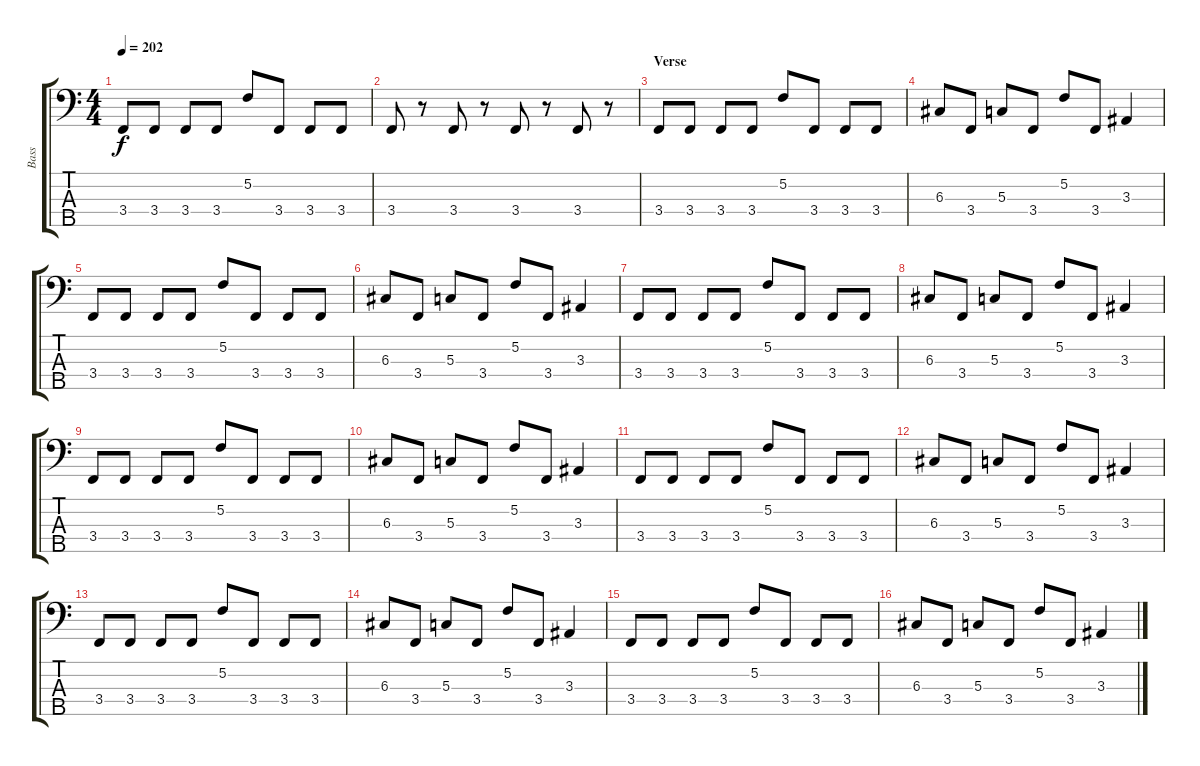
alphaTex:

\track ("Bass" "Bass") {instrument electricbassfinger}
\staff {score tabs}
\tuning (F2 C2 G1 D1 A0) {hide}
\ts (4 4)
\tempo 202
\clef f4
\ks c
3.4.8{dy f} 3.4.8 3.4.8 3.4.8 5.2.8 3.4.8 3.4.8 3.4.8 |
3.4.8 r.8 3.4.8 r.8 3.4.8 r.8 3.4.8 r.8 |
\section ("" "Verse")
3.4.8 3.4.8 3.4.8 3.4.8 5.2.8 3.4.8 3.4.8 3.4.8 |
6.3.8 3.4.8 5.3.8 3.4.8 5.2.8 3.4.8 3.3.4 |
3.4.8 3.4.8 3.4.8 3.4.8 5.2.8 3.4.8 3.4.8 3.4.8 |
6.3.8 3.4.8 5.3.8 3.4.8 5.2.8 3.4.8 3.3.4 |
3.4.8 3.4.8 3.4.8 3.4.8 5.2.8 3.4.8 3.4.8 3.4.8 |
6.3.8 3.4.8 5.3.8 3.4.8 5.2.8 3.4.8 3.3.4 |
3.4.8 3.4.8 3.4.8 3.4.8 5.2.8 3.4.8 3.4.8 3.4.8 |
6.3.8 3.4.8 5.3.8 3.4.8 5.2.8 3.4.8 3.3.4 |
3.4.8 3.4.8 3.4.8 3.4.8 5.2.8 3.4.8 3.4.8 3.4.8 |
6.3.8 3.4.8 5.3.8 3.4.8 5.2.8 3.4.8 3.3.4 |
3.4.8 3.4.8 3.4.8 3.4.8 5.2.8 3.4.8 3.4.8 3.4.8 |
6.3.8 3.4.8 5.3.8 3.4.8 5.2.8 3.4.8 3.3.4 |
3.4.8 3.4.8 3.4.8 3.4.8 5.2.8 3.4.8 3.4.8 3.4.8 |
6.3.8 3.4.8 5.3.8 3.4.8 5.2.8 3.4.8 3.3.4
